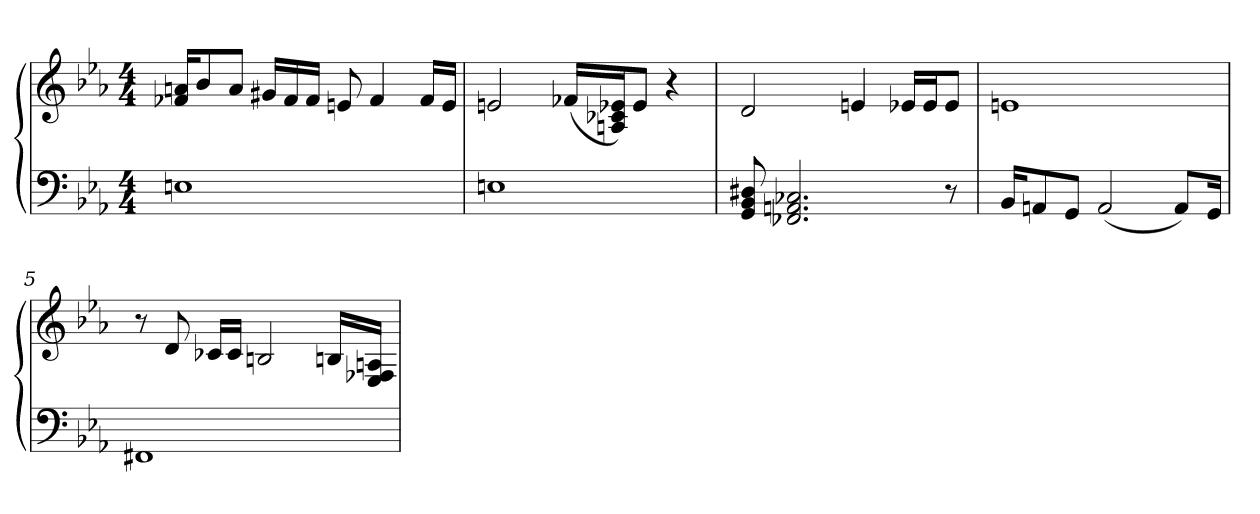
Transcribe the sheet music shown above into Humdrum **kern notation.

**kern	**kern
*part1	*part1
*staff2	*staff1
*clefF4	*clefG2
*k[b-e-a-]	*k[b-e-a-]
*M4/4	*M4/4
=1	=1
1En	16f-X/ 16an/KL
.	8b-/
.	8a/J
.	16g#X/LL
.	16f-/
.	16f-/JJ
.	8en
.	4f-
.	16f-/LL
.	16e/JJ
=2	=2
1En	2en
.	(16f-X/LL
.	16An/ 16c-X/ 16e-X/J)
.	8e-/J
.	4r
=3	=3
8GG 8BB- 8D#X	2d
2.FF-X 2.AAn 2.C-X	.
.	4en
.	16e-X/LL
.	16e-/J
8r	8e-/J
=4	=4
16BB-/KL	1en
8AAn/	.
8GG/J	.
(2AA	.
8AA/L)	.
16GG/Jk	.
=5	=5
1FF#X	8r
.	8d
.	16c-X/LL
.	16c-/JJ
.	2Bn
.	16Bn/LL
.	16E-/ 16F-X/ 16An/JJ
=	=
*-	*-
